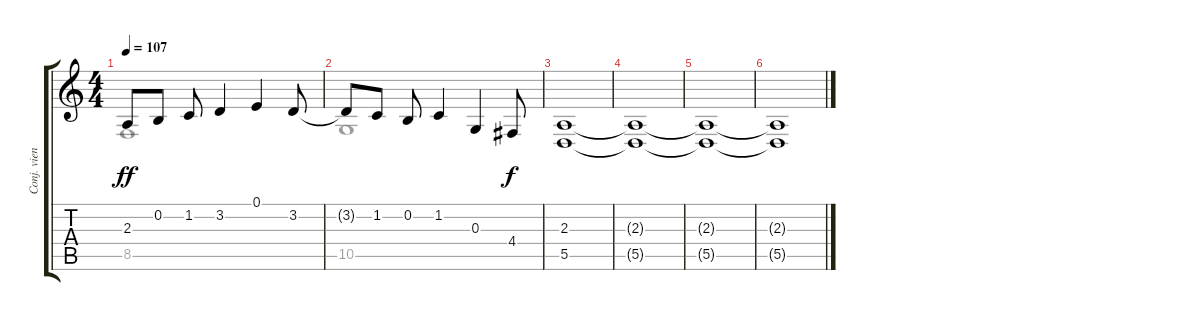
\track ("Conj. vientos" "Conj. vien") {instrument brasssection}
\staff {score tabs}
\tuning (E4 B3 G3 D3 A2 E2) {hide}
\voice
\ts (4 4)
\tempo 107
\clef g2
\ks c
2.3.8{dy ff} 0.2.8 1.2.8 3.2.4 0.1.4 3.2.8 |
3.2{t}.8 1.2.8 0.2.8 1.2.4 0.3.4 4.4.8{dy f} |
(2.3 5.5).1{volume 0} |
(2.3{t} 5.5{t}).1 |
(2.3{t} 5.5{t}).1 |
(2.3{t} 5.5{t}).1
\voice
\clef g2
\ottava regular
\simile none
\ks c
8.5.1{dy ff} |
10.5.1 |
|
|
|
